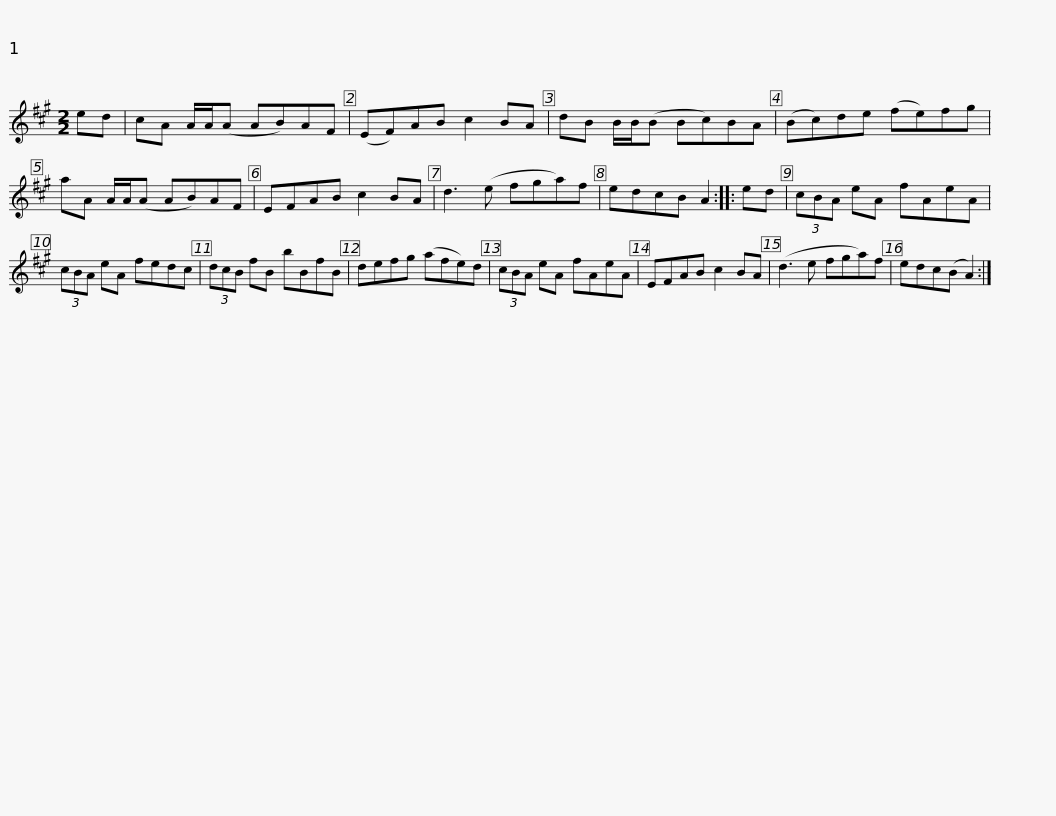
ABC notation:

X:1
L:1/8
M:2/2
I:linebreak $
K:A
V:1 treble
V:1
 ed | cA A/A/(A AB)AF | (EF)AB c2 BA | dB B/B/(B Bc)BA | (Bc)de (fe)fg | %5
 aA A/A/(A AB)AF |$ EFAB c2 BA | d3 (e fga)f | edcB A2 :: ed | %10
 (3cBA eA fAeA | (3cBA eA fedc |$ (3dcB fB bBfB | defg (afe)d | (3cBA eA fAeA | %15
 EFAB c2 BA | (d3 e fga)f | edc(B A2) :| %18
